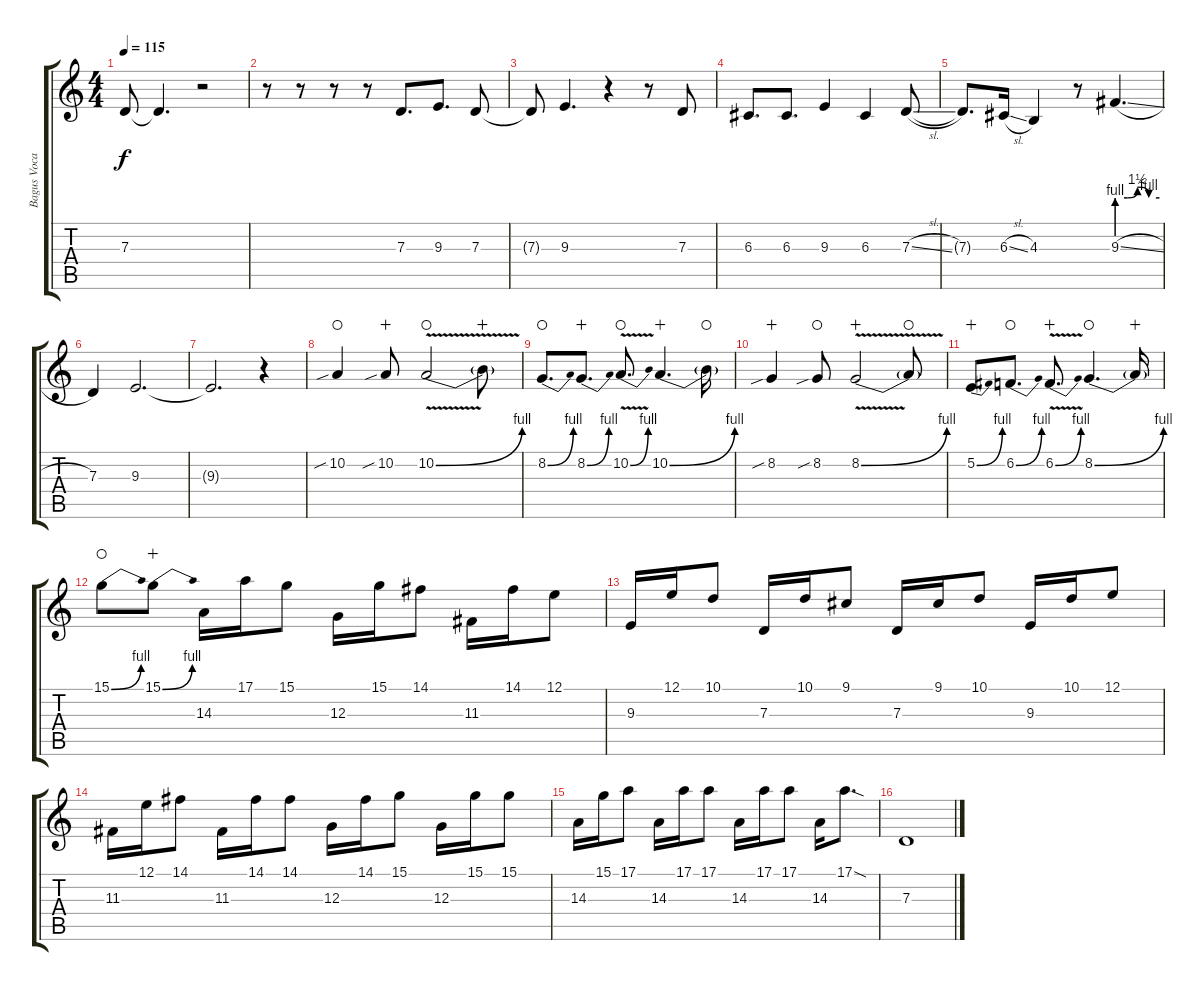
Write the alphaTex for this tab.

\track ("Bagus Vocal" "Bagus Voca") {instrument lead2sawtooth}
\staff {score tabs}
\tuning (E4 B3 G3 D3 A2 E2) {hide}
\ts (4 4)
\tempo 115
\clef g2
\ks c
7.3.8{dy f} 7.3{t}.4{d} r.2 |
r.8 r.8 r.8 r.8 7.3.8{d} 9.3.8{d} 7.3.8 |
7.3{t}.8 9.3.4{d} r.4 r.8 7.3.8 |
6.3.8{d} 6.3.8{d} 9.3.4 6.3.4 7.3{sl}.8 |
7.3{t}.8{d} 6.3{sl}.16 4.3.4 r.8 9.3{be (custom 0 4 15 4 29 6 45 4 60 4) sl}.4{d} |
7.3.4 9.3.2{d} |
9.3{t}.2{d} r.4 |
10.2{sib}.4{instrument distortionguitar waho} 10.2{sib}.8{wahc} 10.2{be (bend 0 0 60 4) v}.2{waho} 10.2{t}.8{wahc} |
8.2{be (bend 0 0 60 4)}.8{d waho} 8.2{be (bend 0 0 60 4)}.8{d wahc} 10.2{be (bend 0 0 60 4) v}.8{d waho} 10.2{be (bend 0 0 60 4)}.4{d wahc} 10.2{t}.16{waho} |
8.2{sib}.4{wahc} 8.2{sib}.8{waho} 8.2{be (bend 0 0 60 4) v}.2{wahc} 8.2{t}.8{waho} |
5.2{be (bend 0 0 60 4)}.8{d wahc} 6.2{be (bend 0 0 60 4)}.8{d waho} 6.2{be (bend 0 0 60 4) v}.8{d wahc} 8.2{be (bend 0 0 60 4)}.4{d waho} 8.2{t}.16{wahc} |
15.1{be (bend 0 0 60 4)}.8{waho} 15.1{be (bend 0 0 60 4)}.8{wahc} 14.3.16 17.1.16 15.1.8 12.3.16 15.1.16 14.1.8 11.3.16 14.1.16 12.1.8 |
9.3.16 12.1.16 10.1.8 7.3.16 10.1.16 9.1.8 7.3.16 9.1.16 10.1.8 9.3.16 10.1.16 12.1.8 |
11.3.16 12.1.16 14.1.8 11.3.16 14.1.16 14.1.8 12.3.16 14.1.16 15.1.8 12.3.16 15.1.16 15.1.8 |
14.3.16 15.1.16 17.1.8 14.3.16 17.1.16 17.1.8 14.3.16 17.1.16 17.1.8 14.3.16 17.1{sod}.8{d} |
7.3.1{instrument lead2sawtooth}
